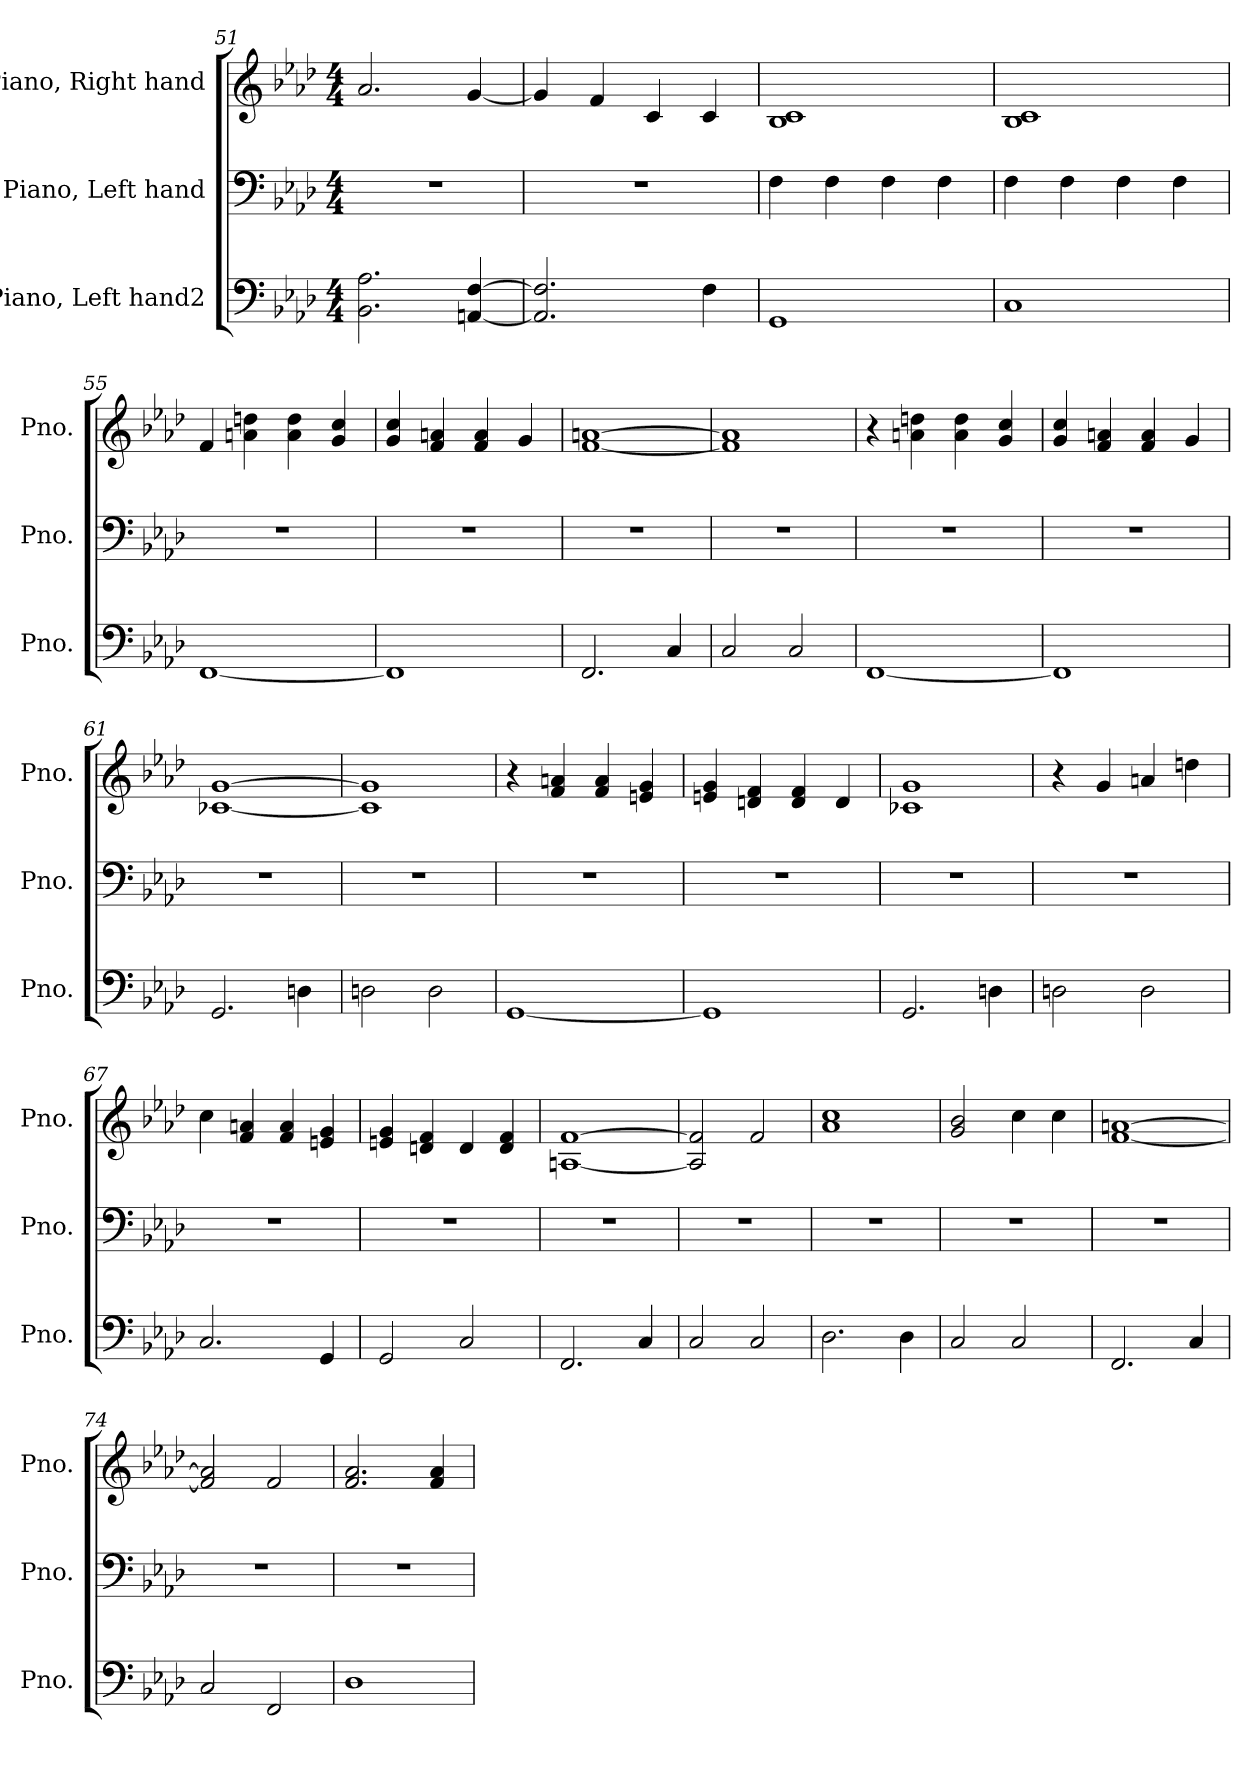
**kern	**kern	**kern
*part3	*part2	*part1
*staff3	*staff2	*staff1
*I"Piano, Left hand2	*I"Piano, Left hand	*I"Piano, Right hand
*I'Pno.	*I'Pno.	*I'Pno.
!!LO:LB:g=z
*clefF4	*clefF4	*clefG2
*k[b-e-a-d-]	*k[b-e-a-d-]	*k[b-e-a-d-]
*M4/4	*M4/4	*M4/4
=51	=51	=51
2.BB-\ 2.A-\	1r	2.a-/
[4AAn/ [4F/	.	[4g/
=52	=52	=52
2.AA/] 2.F/]	1r	4g/]
.	.	4f/
.	.	4c/
4F\	.	4c/
=53	=53	=53
1GG	4F\	1B- 1c
.	4F\	.
.	4F\	.
.	4F\	.
=54	=54	=54
1C	4F\	1B- 1c
.	4F\	.
.	4F\	.
.	4F\	.
=55	=55	=55
[1FF	1r	4f/
.	.	4an\ 4ddn\
.	.	4a\ 4dd\
.	.	4g/ 4cc/
=56	=56	=56
1FF]	1r	4g/ 4cc/
.	.	4f/ 4an/
.	.	4f/ 4a/
.	.	4g/
=57	=57	=57
2.FF/	1r	[1f [1an
4C/	.	.
=58	=58	=58
2C/	1r	1f] 1a]
2C/	.	.
!!LO:LB:g=z
=59	=59	=59
[1FF	1r	4r
.	.	4an\ 4ddn\
.	.	4a\ 4dd\
.	.	4g/ 4cc/
=60	=60	=60
1FF]	1r	4g/ 4cc/
.	.	4f/ 4an/
.	.	4f/ 4a/
.	.	4g/
=61	=61	=61
2.GG/	1r	[1c-X [1g
4Dn\	.	.
=62	=62	=62
2Dn\	1r	1c-] 1g]
2D\	.	.
=63	=63	=63
[1GG	1r	4r
.	.	4f/ 4an/
.	.	4f/ 4a/
.	.	4en/ 4g/
=64	=64	=64
1GG]	1r	4en/ 4g/
.	.	4dn/ 4f/
.	.	4d/ 4f/
.	.	4d/
=65	=65	=65
2.GG/	1r	1c-X 1g
4Dn\	.	.
=66	=66	=66
2Dn\	1r	4r
.	.	4g/
2D\	.	4an/
.	.	4ddn\
!!LO:PB:g=z
=67	=67	=67
2.C/	1r	4cc\
.	.	4f/ 4an/
.	.	4f/ 4a/
4GG/	.	4en/ 4g/
=68	=68	=68
2GG/	1r	4en/ 4g/
.	.	4dn/ 4f/
2C/	.	4d/
.	.	4d/ 4f/
=69	=69	=69
2.FF/	1r	[1An [1f
4C/	.	.
=70	=70	=70
2C/	1r	2A/] 2f/]
2C/	.	2f/
=71	=71	=71
2.D-\	1r	1a- 1cc
4D-\	.	.
=72	=72	=72
2C/	1r	2g/ 2b-/
2C/	.	4cc\
.	.	4cc\
=73	=73	=73
2.FF/	1r	[1f [1an
4C/	.	.
=74	=74	=74
2C/	1r	2f/] 2a/]
2FF/	.	2f/
=75	=75	=75
1D-	1r	2.f/ 2.a-/
.	.	4f/ 4a-/
=	=	=
*-	*-	*-
